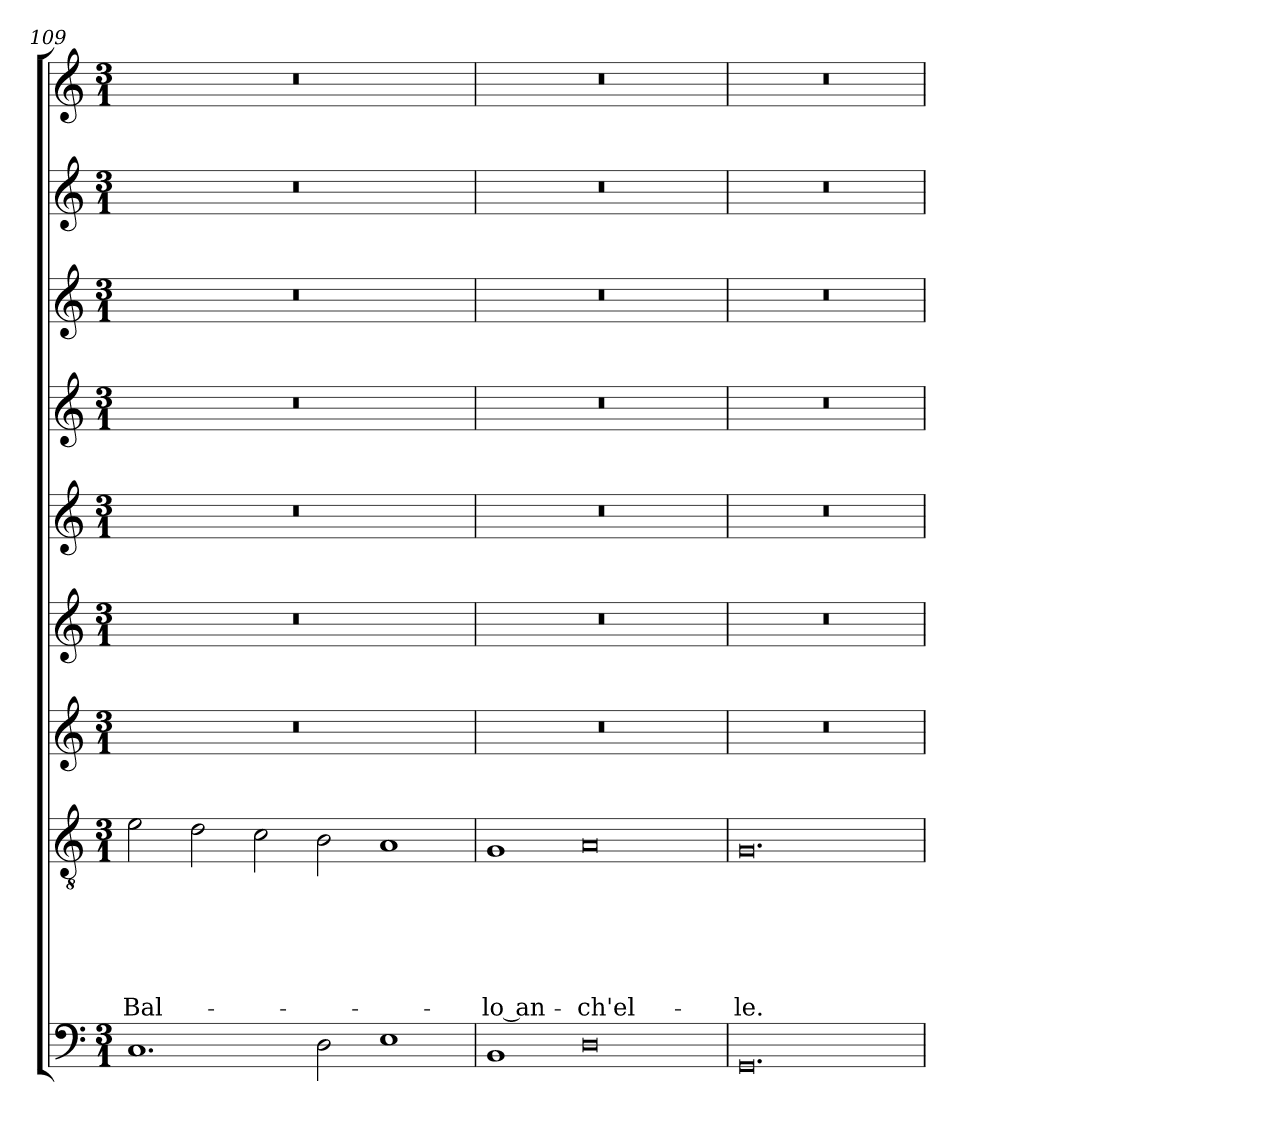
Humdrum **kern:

**kern	**kern	**text	**text	**text	**text	**text	**text	**kern	**kern	**kern	**kern	**kern	**kern	**kern
*part9	*part8	*part8	*part8	*part8	*part8	*part8	*part8	*part7	*part6	*part5	*part4	*part3	*part2	*part1
*staff9	*staff8	*staff8	*staff8	*staff8	*staff8	*staff8	*staff8	*staff7	*staff6	*staff5	*staff4	*staff3	*staff2	*staff1
*clefF4	*clefGv2	*	*	*	*	*	*	*clefG2	*clefG2	*clefG2	*clefG2	*clefG2	*clefG2	*clefG2
*k[]	*k[]	*	*	*	*	*	*	*k[]	*k[]	*k[]	*k[]	*k[]	*k[]	*k[]
*C:	*C:	*	*	*	*	*	*	*C:	*C:	*C:	*C:	*C:	*C:	*C:
*M3/1	*M3/1	*	*	*	*	*	*	*M3/1	*M3/1	*M3/1	*M3/1	*M3/1	*M3/1	*M3/1
=109	=109	=109	=109	=109	=109	=109	=109	=109	=109	=109	=109	=109	=109	=109
!	!	!	!	!	!	!	!LO:LY:b	!	!	!	!	!	!	!
1.C	2e\	.	.	.	.	.	Bal-	0.r	0.r	0.r	0.r	0.r	0.r	0.r
.	2d\	.	.	.	.	.	.	.	.	.	.	.	.	.
.	2c\	.	.	.	.	.	.	.	.	.	.	.	.	.
2D\	2B\	.	.	.	.	.	.	.	.	.	.	.	.	.
1E	1A	.	.	.	.	.	.	.	.	.	.	.	.	.
=110	=110	=110	=110	=110	=110	=110	=110	=110	=110	=110	=110	=110	=110	=110
!	!	!	!	!	!	!	!LO:LY:b	!	!	!	!	!	!	!
1BB	1G	.	.	.	.	.	-lo an-	0.r	0.r	0.r	0.r	0.r	0.r	0.r
!	!	!	!	!	!	!	!LO:LY:b	!	!	!	!	!	!	!
0D	0A	.	.	.	.	.	-ch'el-	.	.	.	.	.	.	.
=111	=111	=111	=111	=111	=111	=111	=111	=111	=111	=111	=111	=111	=111	=111
!	!	!	!	!	!	!	!LO:LY:b	!	!	!	!	!	!	!
0.GG	0.G	.	.	.	.	.	-le.	0.r	0.r	0.r	0.r	0.r	0.r	0.r
=	=	=	=	=	=	=	=	=	=	=	=	=	=	=
*-	*-	*-	*-	*-	*-	*-	*-	*-	*-	*-	*-	*-	*-	*-
